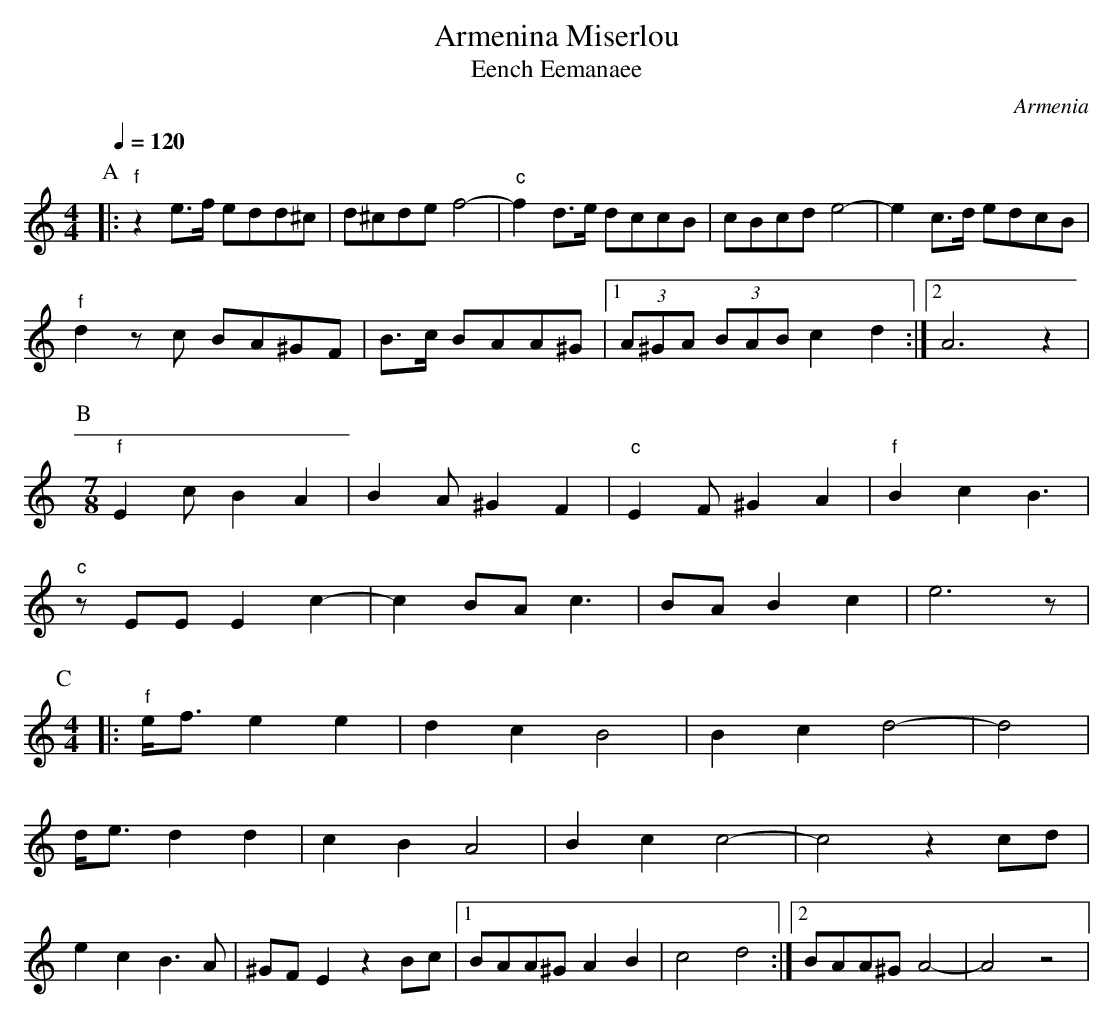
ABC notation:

X:1
T: Armenina Miserlou
T: Eench Eemanaee
C: Armenia
M: 4/4
L: 1/8
Q: 1/4=120
K: Am
P:A
|:"f" z2 e>f edd^c  |d^cde f4 |"c" -f2 d>e dccB    |cBcd e4  |\
  -e2 c>d edcB      |
  "f"d2 zc  BA^GF   |B>c BAA^G|[1(3A^GA (3BAB c2d2 :|[2 A6 z2|
P:B
M: 7/8
  "f"E2c B2A2       |B2A^G2F2 |"c"E2F ^G2A2        |"f"B2c2B3|
  "c"zEEE2c2        |-c2BAc3  |BAB2c2              |e6z      |
P:C
M: 4/4
|:"f" e<fe2e2       |d2c2B4   |B2c2d4              |-d4      |
  d<ed2d2           |c2B2A4   |B2c2c4              |-c4 z2 cd|
  e2c2B3A           |^GFE2z2Bc|[1BAA^GA2B2         |c4d4     :|\
[2 BAA^G A4-|A4z4|
